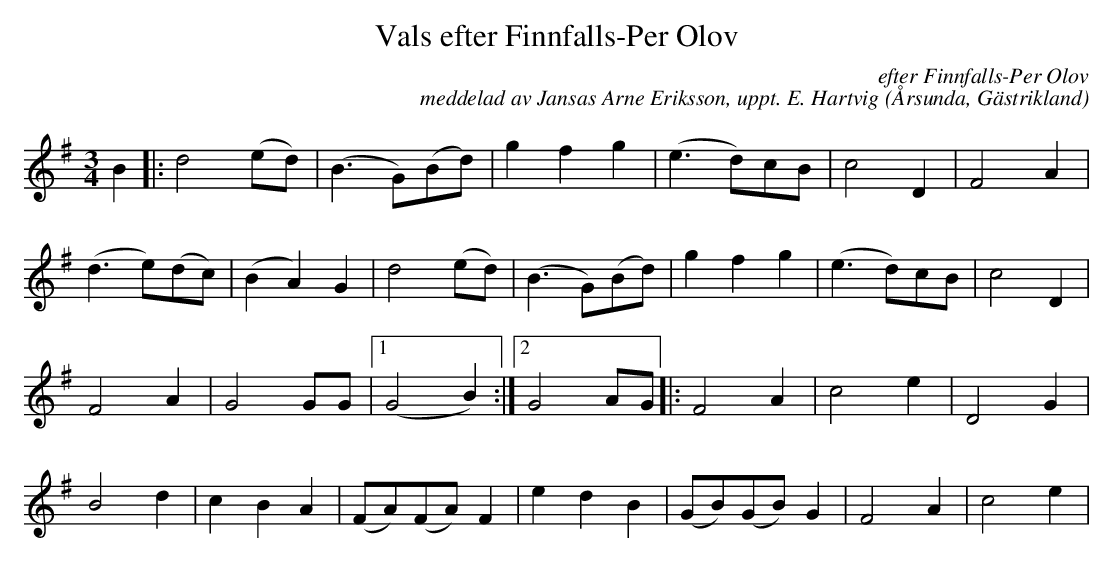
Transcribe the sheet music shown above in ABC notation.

X:1
T:Vals efter Finnfalls-Per Olov
C:efter Finnfalls-Per Olov
C:meddelad av Jansas Arne Eriksson, uppt. E. Hartvig
O:Årsunda, Gästrikland
M:3/4
L:1/4
K:G
B|:d2(e/d/)|(B3/2G/)(B/d/)|gfg|(e3/2d/)c/B/|c2D|F2A|
(d3/2e/)(d/c/)|(BA)G|d2(e/d/)|(B3/2G/)(B/d/)|gfg|(e3/2d/)c/B/|c2D|
F2A|G2G/G/|1(G2B):|2G2A/G/|:F2A|c2e|D2G|
B2d|cBA|(F/A/)(F/A/)F|edB|(G/B/)(G/B/)G|F2A|c2e|
